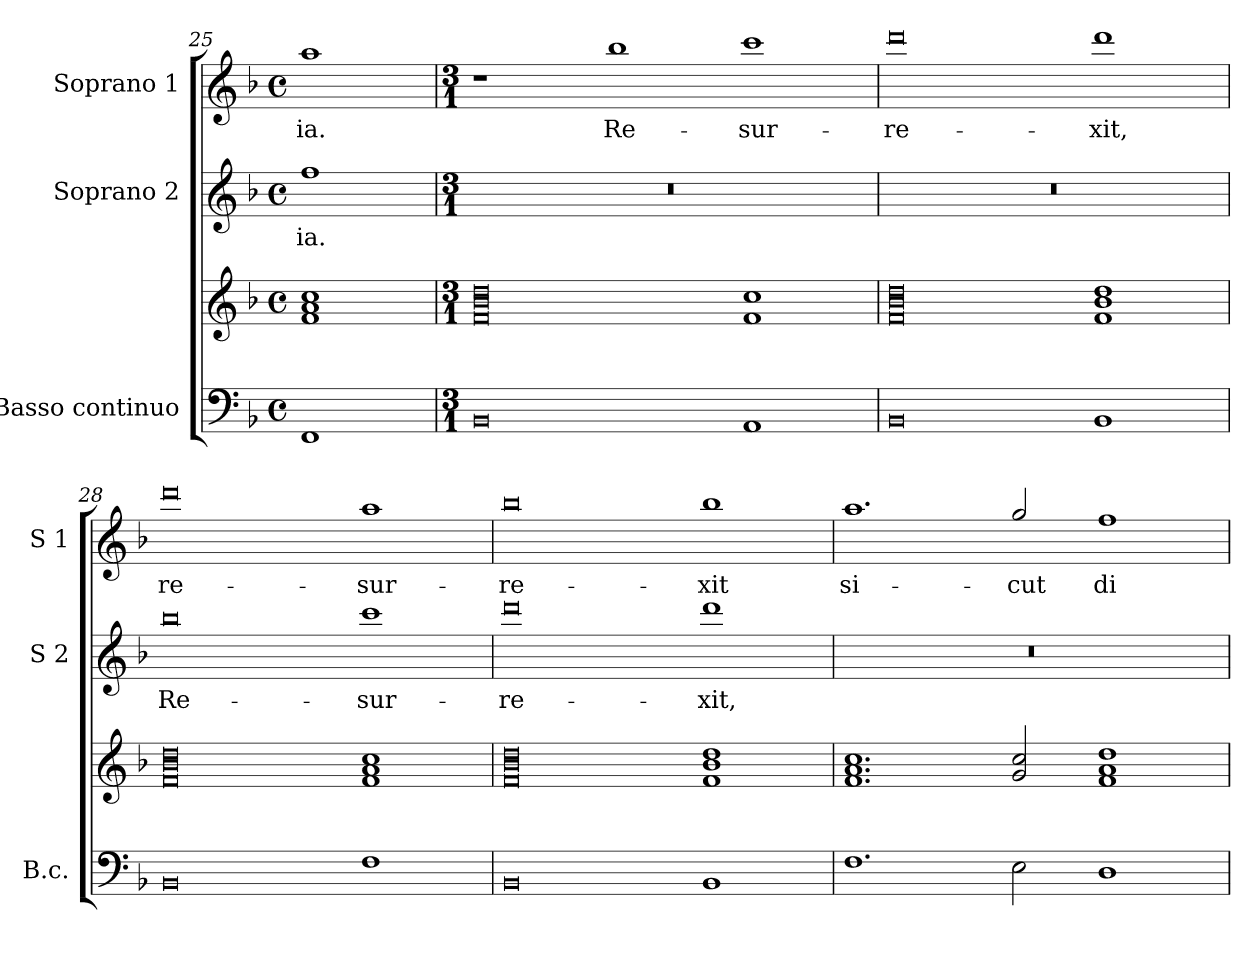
**kern	**kern	**kern	**text	**kern	**text
*part3	*part3	*part2	*part2	*part1	*part1
*staff4	*staff3	*staff2	*staff2	*staff1	*staff1
*I"Basso continuo	*	*I"Soprano 2	*	*I"Soprano 1	*
*I'B.c.	*	*I'S 2	*	*I'S 1	*
*clefF4	*clefG2	*clefG2	*	*clefG2	*
*	*	*ITrd7c12	*	*ITrd7c12	*
*k[b-]	*k[b-]	*k[b-]	*	*k[b-]	*
*F:	*F:	*F:	*	*F:	*
*M4/4	*M4/4	*M4/4	*	*M4/4	*
*met(c)	*met(c)	*met(c)	*	*met(c)	*
=25	=25	=25	=25	=25	=25
!	!	!	!LO:LY:b	!	!
!	!	!	!	!	!LO:LY:b
1FF	1f 1a 1cc	1f	-ia.	1a	-ia.
!!LO:LB:g=z
=26	=26	=26	=26	=26	=26
*M3/1	*M3/1	*M3/1	*	*M3/1	*
0BB-	0f 0b- 0dd	0.r	.	1r	.
!	!	!	!	!	!LO:LY:b
.	.	.	.	1b-	Re-
!	!	!	!	!	!LO:LY:b
1AA	1f 1cc	.	.	1cc	-sur-
=27	=27	=27	=27	=27	=27
!	!	!	!	!	!LO:LY:b
0BB-	0f 0b- 0dd	0.r	.	0dd	-re-
!	!	!	!	!	!LO:LY:b
1BB-	1f 1b- 1dd	.	.	1dd	-xit,
=28	=28	=28	=28	=28	=28
!	!	!	!LO:LY:b	!	!
!	!	!	!	!	!LO:LY:b
0BB-	0f 0b- 0dd	0b-	Re-	0dd	re-
!	!	!	!LO:LY:b	!	!
!	!	!	!	!	!LO:LY:b
1F	1f 1a 1cc	1cc	-sur-	1a	-sur-
=29	=29	=29	=29	=29	=29
!	!	!	!LO:LY:b	!	!
!	!	!	!	!	!LO:LY:b
0BB-	0f 0b- 0dd	0dd	-re-	0b-	-re-
!	!	!	!LO:LY:b	!	!
!	!	!	!	!	!LO:LY:b
1BB-	1f 1b- 1dd	1dd	-xit,	1b-	-xit
=30	=30	=30	=30	=30	=30
!	!	!	!	!	!LO:LY:b
1.F	1.f 1.a 1.cc	0.r	.	1.a	si-
!	!	!	!	!	!LO:LY:b
2E\	2g/ 2cc/	.	.	2g/	-cut
!	!	!	!	!	!LO:LY:b
1D	1f 1a 1dd	.	.	1f	di-
=	=	=	=	=	=
*-	*-	*-	*-	*-	*-
